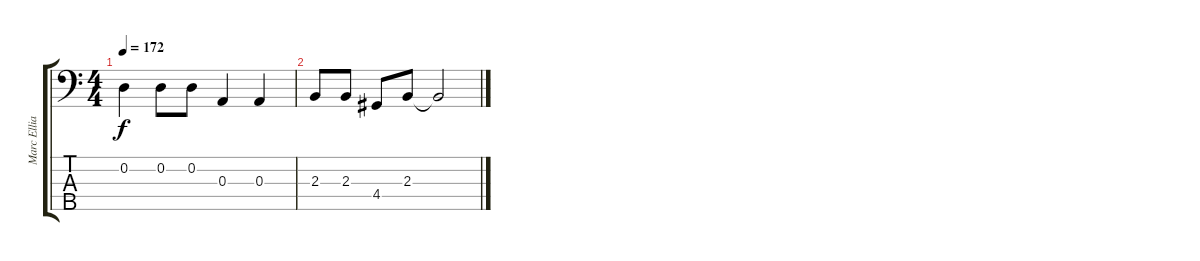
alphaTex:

\track ("Marc Elliard" "Marc Ellia") {instrument electricbassfinger}
\staff {score tabs}
\tuning (G2 D2 A1 E1 B0) {hide}
\ts (4 4)
\tempo 172
\clef f4
\ks c
0.2.4{dy f} 0.2.8 0.2.8 0.3.4 0.3.4 |
2.3.8 2.3.8 4.4.8 2.3.8 2.3{t}.2
